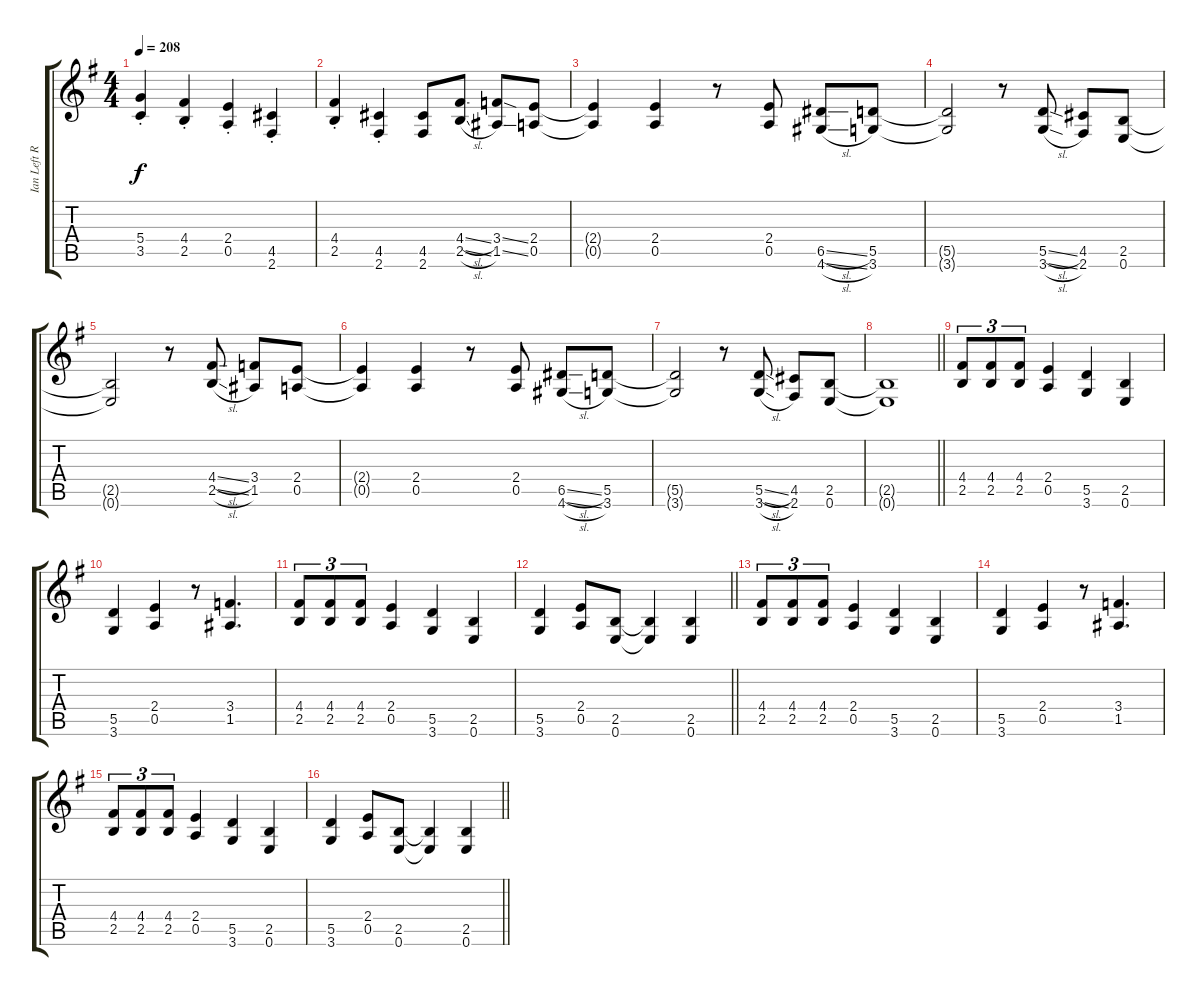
\track ("Ian Left Rhy" "Ian Left R") {instrument distortionguitar}
\staff {score tabs}
\tuning (E4 B3 G3 D3 A2 E2) {hide}
\ts (4 4)
\tempo 208
\clef g2
\ks g
(5.4{st} 3.5{st}).4{dy f} (4.4{st} 2.5{st}).4 (2.4{st} 0.5{st}).4 (4.5{st} 2.6{st}).4 |
(4.4{st} 2.5{st}).4 (4.5{st} 2.6{st}).4 (4.5 2.6).8 (4.4{sl} 2.5{sl}).8 (3.4{ss} 1.5{ss}).8 (2.4 0.5).8 |
(2.4{t} 0.5{t}).4 (2.4 0.5).4 r.8 (2.4 0.5).8 (6.5{sl} 4.6{sl}).8 (5.5 3.6).8 |
(5.5{t} 3.6{t}).2 r.8 (5.5{sl} 3.6{sl}).8 (4.5 2.6).8 (2.5 0.6).8 |
(2.5{t} 0.6{t}).2 r.8 (4.4{sl} 2.5{sl}).8 (3.4 1.5).8 (2.4 0.5).8 |
(2.4{t} 0.5{t}).4 (2.4 0.5).4 r.8 (2.4 0.5).8 (6.5{sl} 4.6{sl}).8 (5.5 3.6).8 |
(5.5{t} 3.6{t}).2 r.8 (5.5{sl} 3.6{sl}).8 (4.5 2.6).8 (2.5 0.6).8 |
\barLineRight lightlight
(2.5{t} 0.6{t}).1 |
(4.4 2.5).8{tu (3 2)} (4.4 2.5).8{tu (3 2)} (4.4 2.5).8{tu (3 2)} (2.4 0.5).4 (5.5 3.6).4 (2.5 0.6).4 |
(5.5 3.6).4 (2.4 0.5).4 r.8 (3.4 1.5).4{d} |
(4.4 2.5).8{tu (3 2)} (4.4 2.5).8{tu (3 2)} (4.4 2.5).8{tu (3 2)} (2.4 0.5).4 (5.5 3.6).4 (2.5 0.6).4 |
\barLineRight lightlight
(5.5 3.6).4 (2.4 0.5).8 (2.5 0.6).8 (2.5{t} 0.6{t}).4 (2.5 0.6).4 |
(4.4 2.5).8{tu (3 2)} (4.4 2.5).8{tu (3 2)} (4.4 2.5).8{tu (3 2)} (2.4 0.5).4 (5.5 3.6).4 (2.5 0.6).4 |
(5.5 3.6).4 (2.4 0.5).4 r.8 (3.4 1.5).4{d} |
(4.4 2.5).8{tu (3 2)} (4.4 2.5).8{tu (3 2)} (4.4 2.5).8{tu (3 2)} (2.4 0.5).4 (5.5 3.6).4 (2.5 0.6).4 |
\barLineRight lightlight
(5.5 3.6).4 (2.4 0.5).8 (2.5 0.6).8 (2.5{t} 0.6{t}).4 (2.5 0.6).4
